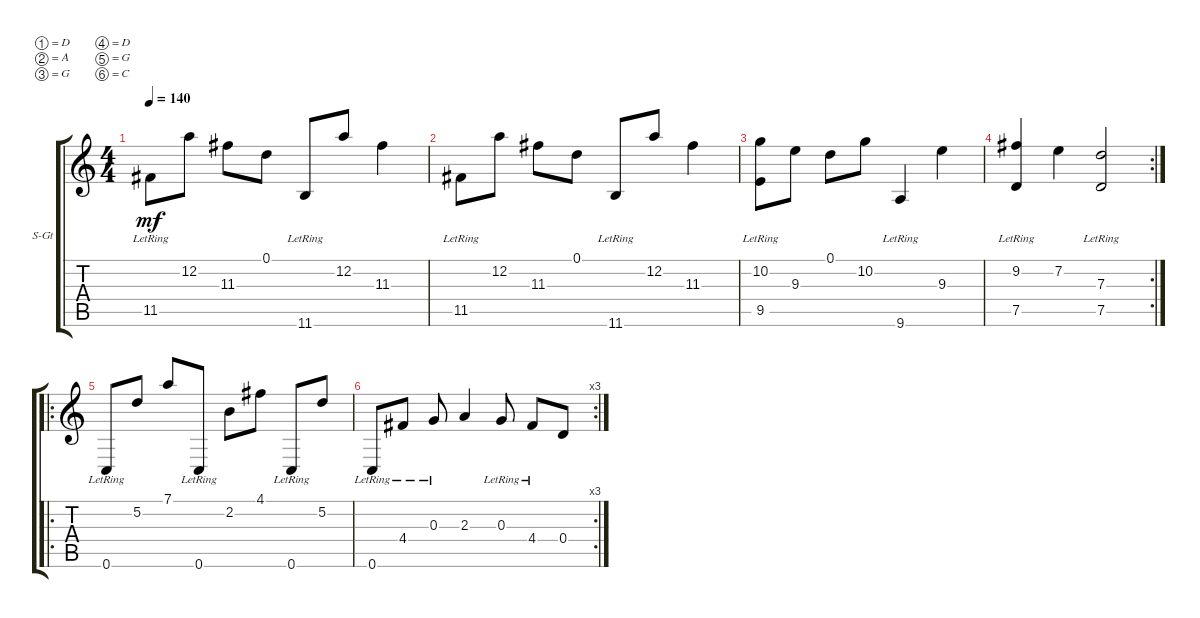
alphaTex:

\defaultSystemsLayout 4
\bracketExtendMode groupsimilarinstruments
\firstSystemTrackNameOrientation horizontal
\otherSystemsTrackNameOrientation horizontal
\track ("Steel Guitar" "S-Gt") {instrument acousticguitarsteel}
\staff {score tabs}
\tuning (D4 A3 G3 D3 G2 C2)
\ts (4 4)
\tempo 140
\clef g2
\ks c
11.5{lr}.8{dy mf} 12.2.8 11.3.8 0.1.8 11.6{lr}.8 12.2.8 11.3.4 |
11.5{lr}.8 12.2.8 11.3.8 0.1.8 11.6{lr}.8 12.2.8 11.3.4 |
(9.5{lr} 10.2).8 9.3.8 0.1.8 10.2.8 9.6{lr}.4 9.3.4 |
\rc 2
(7.5{lr} 9.2).4 7.2.4 (7.5{lr} 7.3).2 |
\ro
0.6{lr}.8 5.2.8 7.1.8 0.6{lr}.8 2.2.8 4.1.8 0.6{lr}.8 5.2.8 |
\rc 3
0.6{lr}.8 4.4{lr}.8 0.3{lr}.8 2.3.4 0.3{lr}.8 4.4{lr}.8 0.4.8
